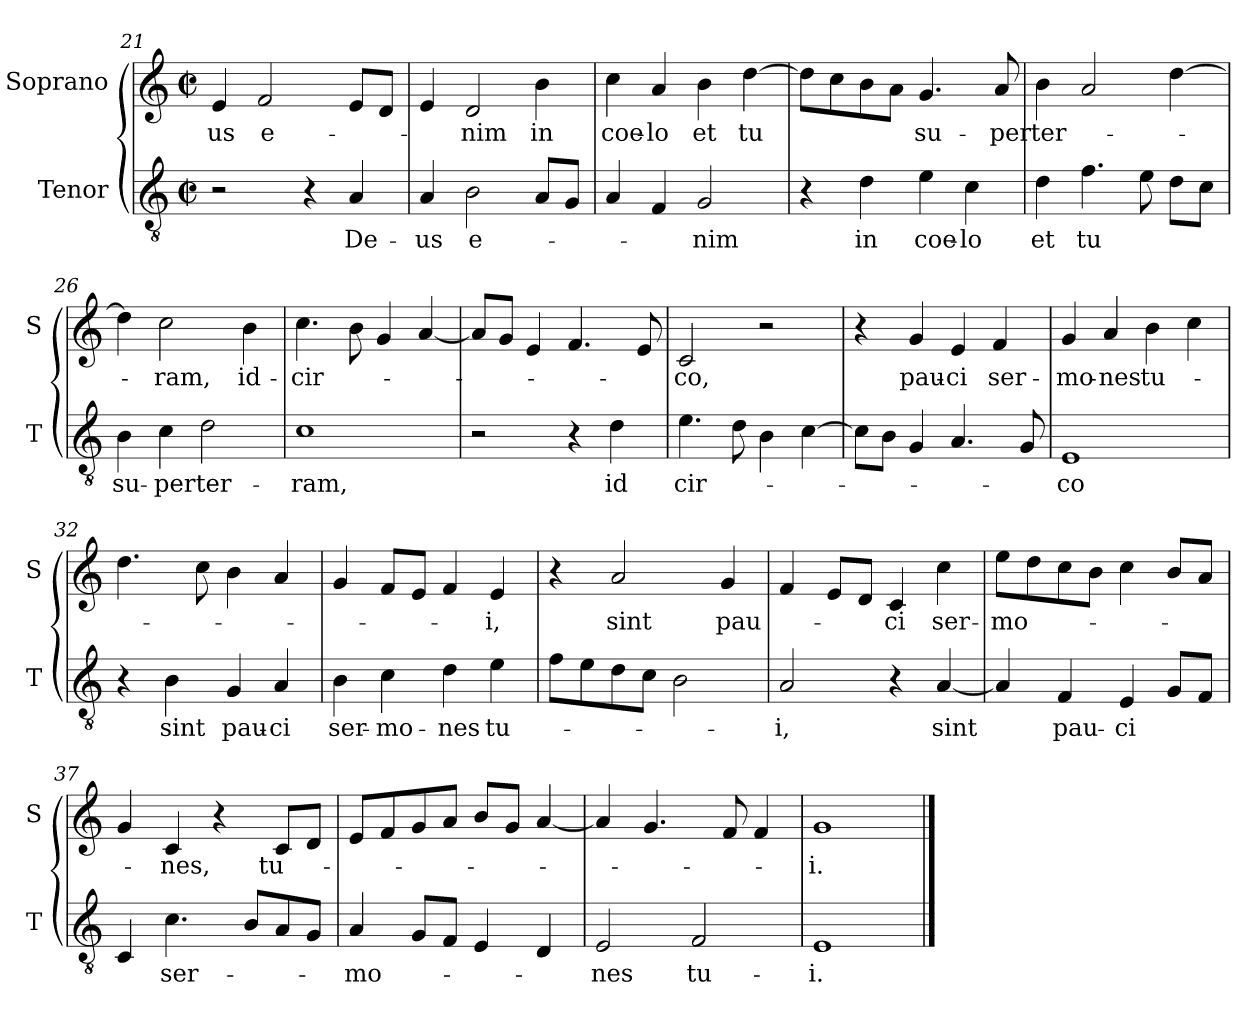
**kern	**text	**kern	**text
*part2	*part2	*part1	*part1
*staff2	*staff2	*staff1	*staff1
*I"Tenor	*	*I"Soprano	*
*I'T	*	*I'S	*
!!LO:PB:g=z
*clefGv2	*	*clefG2	*
*k[]	*	*k[]	*
*C:	*	*C:	*
*M2/2	*	*M2/2	*
*met(c|)	*	*met(c|)	*
=21	=21	=21	=21
!	!	!	!LO:LY:b
2r	.	4e/	-us
!	!	!	!LO:LY:b
.	.	2f/	e-
4r	.	.	.
!	!LO:LY:b	!	!
4A/	De-	8e/L	.
.	.	8d/J	.
=22	=22	=22	=22
!	!LO:LY:b	!	!
4A/	-us	4e/	.
!	!LO:LY:b	!	!LO:LY:b
2B\	e-	2d/	-nim
!	!	!	!LO:LY:b
8A/L	.	4b\	in
8G/J	.	.	.
=23	=23	=23	=23
!	!	!	!LO:LY:b
4A/	.	4cc\	coe-
!	!	!	!LO:LY:b
4F/	.	4a/	-lo
!	!LO:LY:b	!	!LO:LY:b
2G/	-nim	4b\	et
!	!	!	!LO:LY:b
.	.	[4dd\	tu
=24	=24	=24	=24
4r	.	8dd\L]	.
.	.	8cc\	.
!	!LO:LY:b	!	!
4d\	in	8b\	.
.	.	8a\J	.
!	!LO:LY:b	!	!LO:LY:b
4e\	coe-	4.g/	su-
!	!LO:LY:b	!	!
4c\	-lo	.	.
!	!	!	!LO:LY:b
.	.	8a/	-per
=25	=25	=25	=25
!	!LO:LY:b	!	!LO:LY:b
4d\	et	4b\	ter-
!	!LO:LY:b	!	!
4.f\	tu	2a/	.
8e\	.	.	.
8d\L	.	[4dd\	.
8c\J	.	.	.
!!LO:LB:g=z
=26	=26	=26	=26
!	!LO:LY:b	!	!
4B\	su-	4dd\]	.
!	!LO:LY:b	!	!LO:LY:b
4c\	-per	2cc\	-ram,
!	!LO:LY:b	!	!
2d\	ter-	.	.
!	!	!	!LO:LY:b
.	.	4b\	id-
=27	=27	=27	=27
!	!LO:LY:b	!	!LO:LY:b
1c	-ram,	4.cc\	-cir-
.	.	8b\	.
.	.	4g/	.
.	.	[4a/	.
=28	=28	=28	=28
2r	.	8a/L]	.
.	.	8g/J	.
.	.	4e/	.
4r	.	4.f/	.
!	!LO:LY:b	!	!
4d\	id	.	.
.	.	8e/	.
=29	=29	=29	=29
!	!LO:LY:b	!	!LO:LY:b
4.e\	cir-	2c/	-co,
8d\	.	.	.
4B\	.	2r	.
[4c\	.	.	.
=30	=30	=30	=30
8c\L]	.	4r	.
8B\J	.	.	.
!	!	!	!LO:LY:b
4G/	.	4g/	pau-
!	!	!	!LO:LY:b
4.A/	.	4e/	-ci
!	!	!	!LO:LY:b
.	.	4f/	ser-
8G/	.	.	.
!!LO:LB:g=z
=31	=31	=31	=31
!	!LO:LY:b	!	!LO:LY:b
1E	-co	4g/	-mo-
!	!	!	!LO:LY:b
.	.	4a/	-nes
!	!	!	!LO:LY:b
.	.	4b\	tu-
.	.	4cc\	.
=32	=32	=32	=32
4r	.	4.dd\	.
!	!LO:LY:b	!	!
4B\	sint	.	.
.	.	8cc\	.
!	!LO:LY:b	!	!
4G/	pau-	4b\	.
!	!LO:LY:b	!	!
4A/	-ci	4a/	.
=33	=33	=33	=33
!	!LO:LY:b	!	!
4B\	ser-	4g/	.
!	!LO:LY:b	!	!
4c\	-mo-	8f/L	.
.	.	8e/J	.
!	!LO:LY:b	!	!
4d\	-nes	4f/	.
!	!LO:LY:b	!	!LO:LY:b
4e\	tu-	4e/	-i,
=34	=34	=34	=34
8f\L	.	4r	.
8e\	.	.	.
!	!	!	!LO:LY:b
8d\	.	2a/	sint
8c\J	.	.	.
2B\	.	.	.
!	!	!	!LO:LY:b
.	.	4g/	pau-
=35	=35	=35	=35
!	!LO:LY:b	!	!
2A/	-i,	4f/	.
.	.	8e/L	.
.	.	8d/J	.
!	!	!	!LO:LY:b
4r	.	4c/	-ci
!	!LO:LY:b	!	!LO:LY:b
[4A/	sint	4cc\	ser-
!!LO:LB:g=z
=36	=36	=36	=36
!	!	!	!LO:LY:b
4A/]	.	8ee\L	-mo-
.	.	8dd\	.
!	!LO:LY:b	!	!
4F/	pau-	8cc\	.
.	.	8b\J	.
!	!LO:LY:b	!	!
4E/	-ci	4cc\	.
8G/L	.	8b/L	.
8F/J	.	8a/J	.
=37	=37	=37	=37
4C/	.	4g/	.
!	!LO:LY:b	!	!LO:LY:b
4.c\	ser-	4c/	-nes,
.	.	4r	.
8B/L	.	.	.
!	!	!	!LO:LY:b
8A/	.	8c/L	tu-
8G/J	.	8d/J	.
=38	=38	=38	=38
!	!LO:LY:b	!	!
4A/	-mo-	8e/L	.
.	.	8f/	.
8G/L	.	8g/	.
8F/J	.	8a/J	.
4E/	.	8b/L	.
.	.	8g/J	.
4D/	.	[4a/	.
=39	=39	=39	=39
!	!LO:LY:b	!	!
2E/	-nes	4a/]	.
.	.	4.g/	.
!	!LO:LY:b	!	!
2F/	tu-	.	.
.	.	8f/	.
.	.	4f/	.
=40	=40	=40	=40
!	!LO:LY:b	!	!LO:LY:b
1E	-i.	1g	-i.
==	==	==	==
*-	*-	*-	*-
